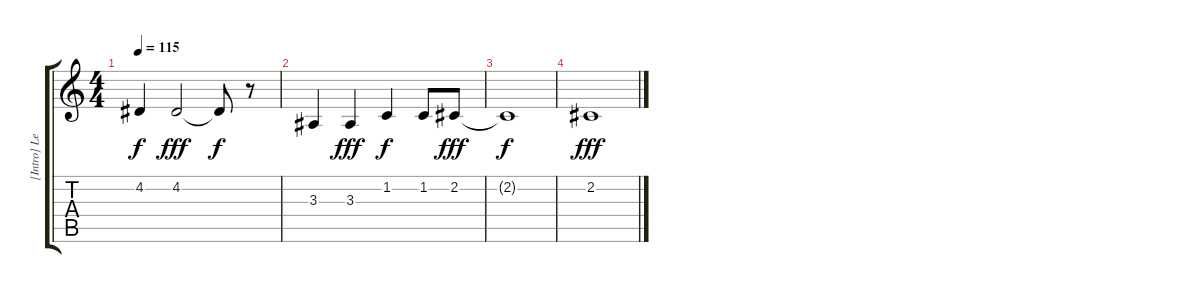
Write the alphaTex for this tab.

\track ("[Intro] Lead Voice" "[Intro] Le") {instrument voiceoohs}
\staff {score tabs}
\tuning (E4 B3 G3 D3 A2 E2) {hide}
\ts (4 4)
\tempo 115
\clef g2
\ks c
4.2{t}.4{dy f} 4.2.2{dy fff} 4.2{t}.8{dy f} r.8 |
3.3.4 3.3.4{dy fff} 1.2.4{dy f} 1.2.8 2.2.8{dy fff} |
2.2{t}.1{dy f} |
2.2.1{dy fff}
